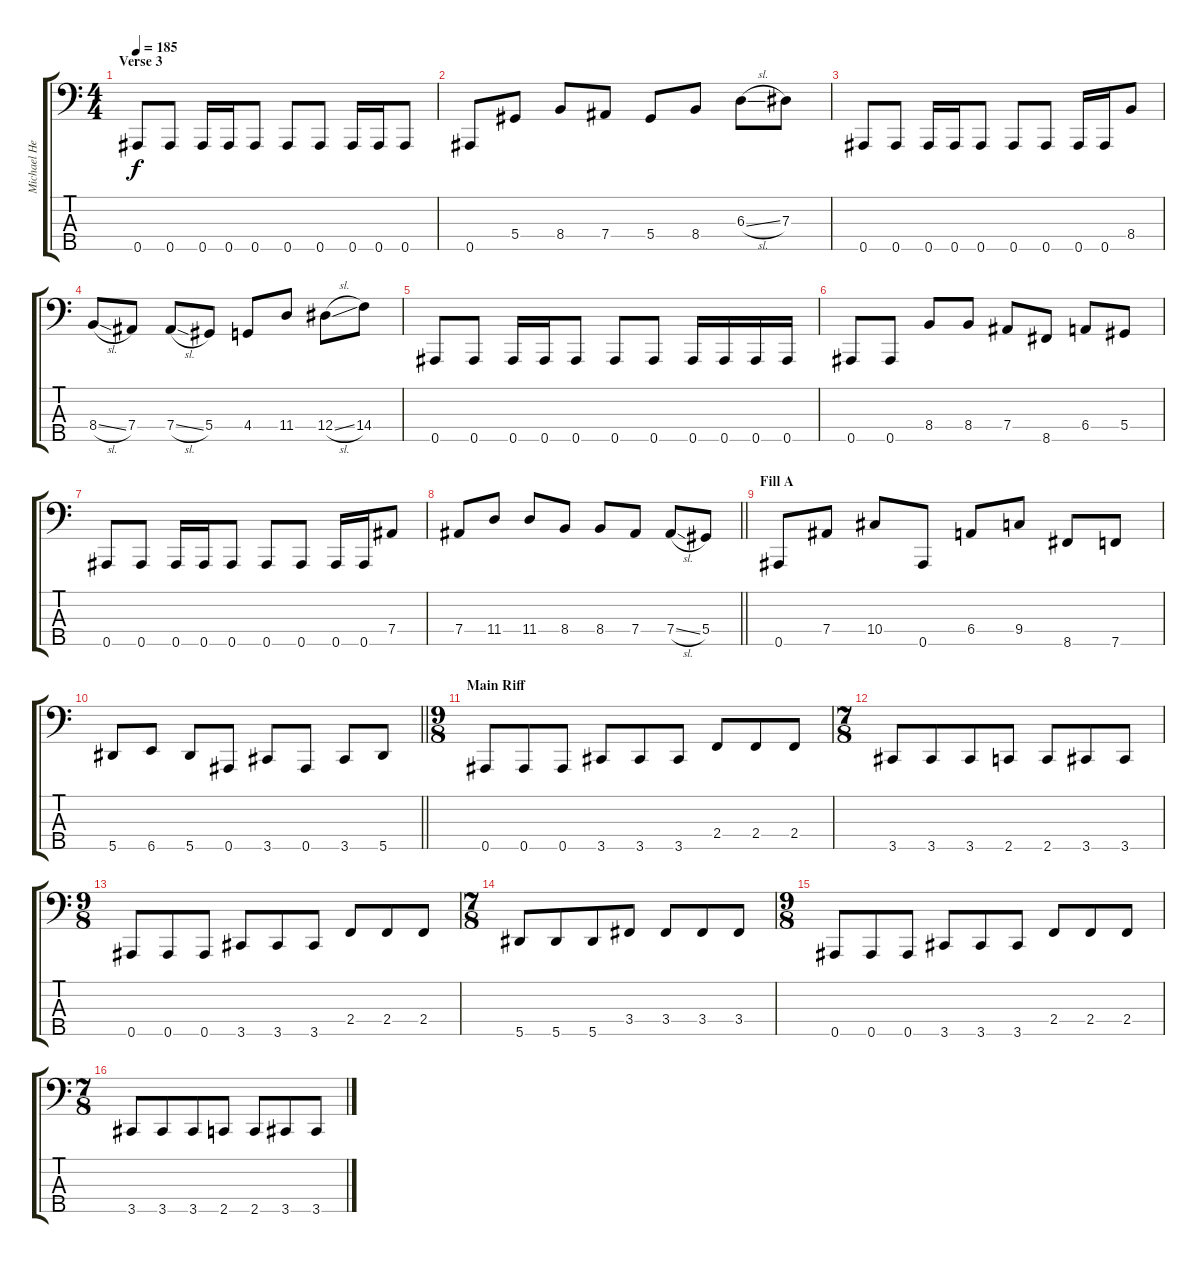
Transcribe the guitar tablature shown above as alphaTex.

\track ("Michael Hedlund" "Michael He") {instrument electricbassfinger}
\staff {score tabs}
\tuning (Gb2 Db2 Ab1 Eb1 Bb0) {hide}
\ts (4 4)
\section ("" "Verse 3")
\tempo 185
\clef f4
\ks c
0.5.8{dy f} 0.5.8 0.5.16 0.5.16 0.5.8 0.5.8 0.5.8 0.5.16 0.5.16 0.5.8 |
0.5.8 5.4.8 8.4.8 7.4.8 5.4.8 8.4.8 6.3{sl}.8 7.3.8 |
0.5.8 0.5.8 0.5.16 0.5.16 0.5.8 0.5.8 0.5.8 0.5.16 0.5.16 8.4.8 |
8.4{sl}.8 7.4.8 7.4{sl}.8 5.4.8 4.4.8 11.4.8 12.4{sl}.8 14.4.8 |
0.5.8 0.5.8 0.5.16 0.5.16 0.5.8 0.5.8 0.5.8 0.5.16 0.5.16 0.5.16 0.5.16 |
0.5.8 0.5.8 8.4.8 8.4.8 7.4.8 8.5.8 6.4.8 5.4.8 |
0.5.8 0.5.8 0.5.16 0.5.16 0.5.8 0.5.8 0.5.8 0.5.16 0.5.16 7.4.8 |
\barLineRight lightlight
7.4.8 11.4.8 11.4.8 8.4.8 8.4.8 7.4.8 7.4{sl}.8 5.4.8 |
\section ("" "Fill A")
0.5.8 7.4.8 10.4.8 0.5.8 6.4.8 9.4.8 8.5.8 7.5.8 |
\barLineRight lightlight
5.5.8 6.5.8 5.5.8 0.5.8 3.5.8 0.5.8 3.5.8 5.5.8 |
\ts (9 8)
\section ("" "Main Riff")
0.5.8 0.5.8 0.5.8 3.5.8 3.5.8 3.5.8 2.4.8 2.4.8 2.4.8 |
\ts (7 8)
3.5.8 3.5.8 3.5.8 2.5.8 2.5.8 3.5.8 3.5.8 |
\ts (9 8)
0.5.8 0.5.8 0.5.8 3.5.8 3.5.8 3.5.8 2.4.8 2.4.8 2.4.8 |
\ts (7 8)
5.5.8 5.5.8 5.5.8 3.4.8 3.4.8 3.4.8 3.4.8 |
\ts (9 8)
0.5.8 0.5.8 0.5.8 3.5.8 3.5.8 3.5.8 2.4.8 2.4.8 2.4.8 |
\ts (7 8)
3.5.8 3.5.8 3.5.8 2.5.8 2.5.8 3.5.8 3.5.8
